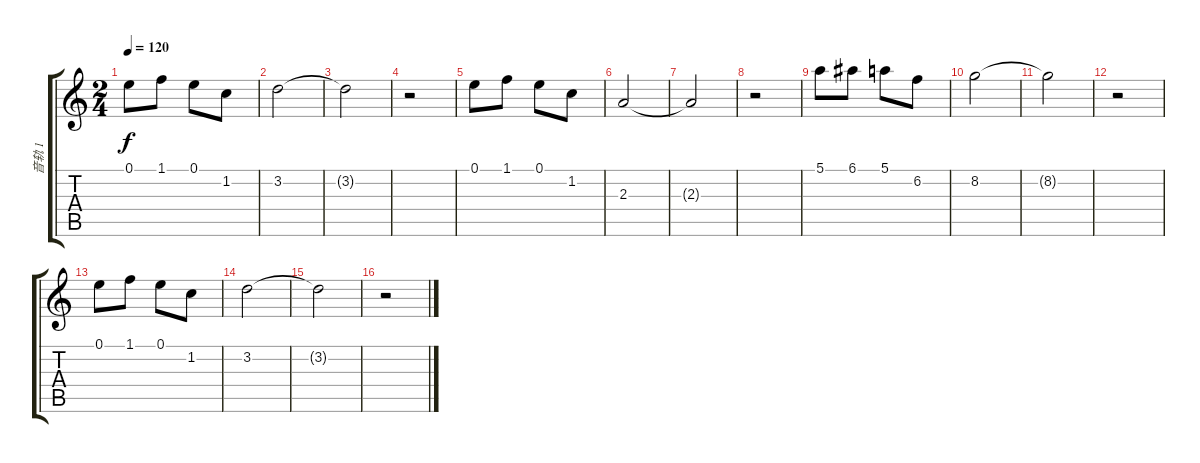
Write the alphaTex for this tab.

\track ("音轨 1" "音轨 1") {instrument acousticguitarnylon}
\staff {score tabs}
\tuning (E4 B3 G3 D3 A2 E2) {hide}
\ts (2 4)
\tempo 120
\clef g2
\ks c
0.1.8{dy f} 1.1.8 0.1.8 1.2.8 |
3.2.2 |
3.2{t}.2 |
r.2 |
0.1.8 1.1.8 0.1.8 1.2.8 |
2.3.2 |
2.3{t}.2 |
r.2 |
5.1.8 6.1.8 5.1.8 6.2.8 |
8.2.2 |
8.2{t}.2 |
r.2 |
0.1.8 1.1.8 0.1.8 1.2.8 |
3.2.2 |
3.2{t}.2 |
r.2
